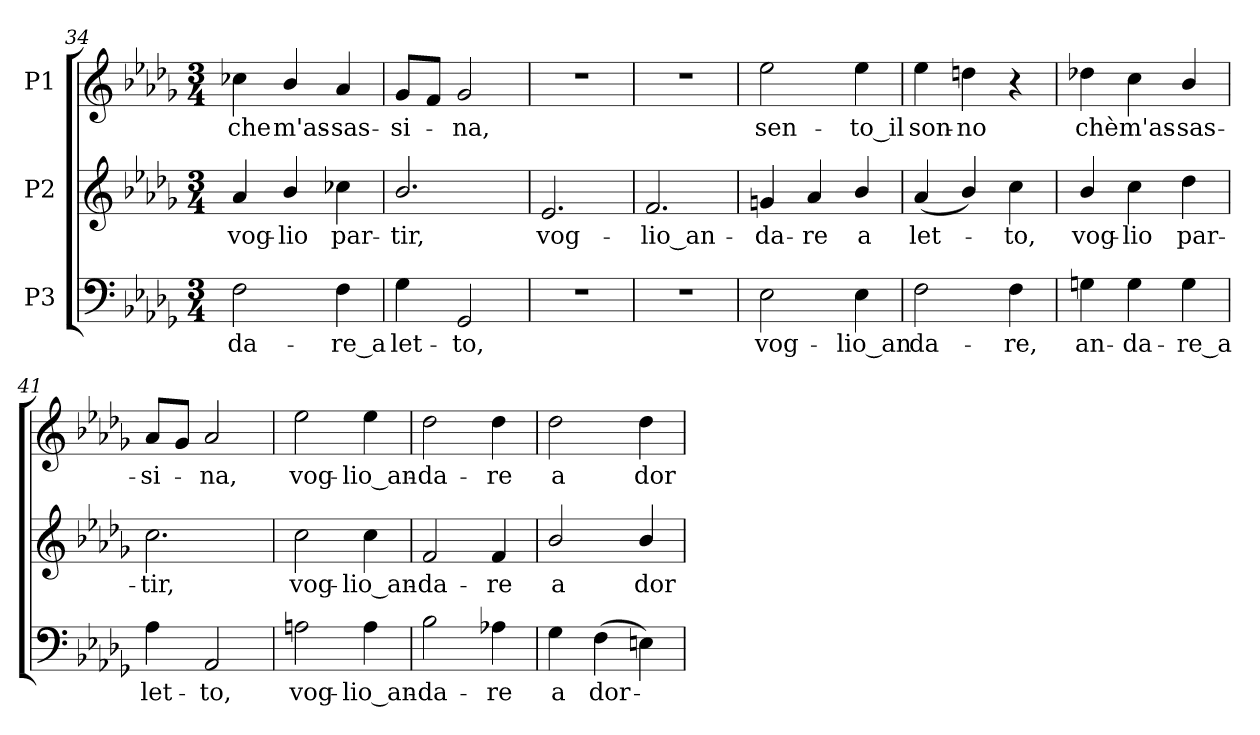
**kern	**text	**kern	**text	**kern	**text
*part3	*part3	*part2	*part2	*part1	*part1
*staff3	*staff3	*staff2	*staff2	*staff1	*staff1
*I"P3	*	*I"P2	*	*I"P1	*
*clefF4	*	*clefG2	*	*clefG2	*
*k[b-e-a-d-g-]	*	*k[b-e-a-d-g-]	*	*k[b-e-a-d-g-]	*
*D-:	*	*D-:	*	*D-:	*
*M3/4	*	*M3/4	*	*M3/4	*
=34	=34	=34	=34	=34	=34
!	!LO:LY:b:color=#000000	!	!	!	!
!	!	!	!LO:LY:b:color=#000000	!	!
!	!	!	!	!	!LO:LY:b:color=#000000
2Fi\	-da-	4a-i/	vog-	4cc-Xi\	che
!	!	!	!LO:LY:b:color=#000000	!	!
!	!	!	!	!	!LO:LY:b:color=#000000
.	.	4b-i/	-lio	4b-i/	m'as-
!	!LO:LY:b:color=#000000	!	!	!	!
!	!	!	!LO:LY:b:color=#000000	!	!
!	!	!	!	!	!LO:LY:b:color=#000000
4Fi\	-re_a	4cc-Xi\	par-	4a-i/	-sas-
=35	=35	=35	=35	=35	=35
!	!LO:LY:b:color=#000000	!	!	!	!
!	!	!	!LO:LY:b:color=#000000	!	!
!	!	!	!	!	!LO:LY:b:color=#000000
4G-i\	let-	2.b-i/	-tir,	8g-i/L	-si-
.	.	.	.	8fi/J	.
!	!LO:LY:b:color=#000000	!	!	!	!
!	!	!	!	!	!LO:LY:b:color=#000000
2GG-i/	-to,	.	.	2g-i/	-na,
=36	=36	=36	=36	=36	=36
!LO:N:vis=1	!	!	!	!	!
!	!	!	!LO:LY:b:color=#000000	!LO:N:vis=1	!
2.r	.	2.e-i/	vog-	2.r	.
=37	=37	=37	=37	=37	=37
!LO:N:vis=1	!	!	!	!	!
!	!	!	!LO:LY:b:color=#000000	!LO:N:vis=1	!
2.r	.	2.fi/	-lio_an-	2.r	.
=38	=38	=38	=38	=38	=38
!	!LO:LY:b:color=#000000	!	!	!	!
!	!	!	!LO:LY:b:color=#000000	!	!
!	!	!	!	!	!LO:LY:b:color=#000000
2E-i\	vog-	4gni/	-da-	2ee-i\	sen-
!	!	!	!LO:LY:b:color=#000000	!	!
.	.	4a-i/	-re	.	.
!	!LO:LY:b:color=#000000	!	!	!	!
!	!	!	!LO:LY:b:color=#000000	!	!
!	!	!	!	!	!LO:LY:b:color=#000000
4E-i\	-lio_an	4b-i/	a	4ee-i\	-to_il
!!LO:LB:g=z
=39	=39	=39	=39	=39	=39
!	!LO:LY:b:color=#000000	!	!	!	!
!	!	!	!LO:LY:b:color=#000000	!	!
!	!	!	!	!	!LO:LY:b:color=#000000
2Fi\	da-	(4a-i/	let-	4ee-i\	son-
!	!	!	!	!	!LO:LY:b:color=#000000
.	.	4b-i/)	.	4ddni\	-no
!	!LO:LY:b:color=#000000	!	!	!	!
!	!	!	!LO:LY:b:color=#000000	!	!
4Fi\	-re,	4cci\	-to,	4r	.
=40	=40	=40	=40	=40	=40
!	!LO:LY:b:color=#000000	!	!	!	!
!	!	!	!LO:LY:b:color=#000000	!	!
!	!	!	!	!	!LO:LY:b:color=#000000
4Gni\	an-	4b-i/	vog-	4dd-Xi\	chè
!	!LO:LY:b:color=#000000	!	!	!	!
!	!	!	!LO:LY:b:color=#000000	!	!
!	!	!	!	!	!LO:LY:b:color=#000000
4Gi\	-da-	4cci\	-lio	4cci\	m'as-
!	!LO:LY:b:color=#000000	!	!	!	!
!	!	!	!LO:LY:b:color=#000000	!	!
!	!	!	!	!	!LO:LY:b:color=#000000
4Gi\	-re_a	4dd-i\	par-	4b-i/	-sas-
=41	=41	=41	=41	=41	=41
!	!LO:LY:b:color=#000000	!	!	!	!
!	!	!	!LO:LY:b:color=#000000	!	!
!	!	!	!	!	!LO:LY:b:color=#000000
4A-i\	let-	2.cci\	-tir,	8a-i/L	-si-
.	.	.	.	8g-i/J	.
!	!LO:LY:b:color=#000000	!	!	!	!
!	!	!	!	!	!LO:LY:b:color=#000000
2AA-i/	-to,	.	.	2a-i/	-na,
=42	=42	=42	=42	=42	=42
!	!LO:LY:b:color=#000000	!	!	!	!
!	!	!	!LO:LY:b:color=#000000	!	!
!	!	!	!	!	!LO:LY:b:color=#000000
2Ani\	vog-	2cci\	vog-	2ee-i\	vog-
!	!LO:LY:b:color=#000000	!	!	!	!
!	!	!	!LO:LY:b:color=#000000	!	!
!	!	!	!	!	!LO:LY:b:color=#000000
4Ai\	-lio_an-	4cci\	-lio_an-	4ee-i\	-lio_an-
=43	=43	=43	=43	=43	=43
!	!LO:LY:b:color=#000000	!	!	!	!
!	!	!	!LO:LY:b:color=#000000	!	!
!	!	!	!	!	!LO:LY:b:color=#000000
2B-i\	-da-	2fi/	-da-	2dd-i\	-da-
!	!LO:LY:b:color=#000000	!	!	!	!
!	!	!	!LO:LY:b:color=#000000	!	!
!	!	!	!	!	!LO:LY:b:color=#000000
4A-Xi\	-re	4fi/	-re	4dd-i\	-re
=44	=44	=44	=44	=44	=44
!	!LO:LY:b:color=#000000	!	!	!	!
!	!	!	!LO:LY:b:color=#000000	!	!
!	!	!	!	!	!LO:LY:b:color=#000000
4G-i\	a	2b-i/	a	2dd-i\	a
!	!LO:LY:b:color=#000000	!	!	!	!
(4Fi\	dor-	.	.	.	.
!	!	!	!LO:LY:b:color=#000000	!	!
!	!	!	!	!	!LO:LY:b:color=#000000
4Eni\)	.	4b-i/	dor-	4dd-i\	dor-
=	=	=	=	=	=
*-	*-	*-	*-	*-	*-
